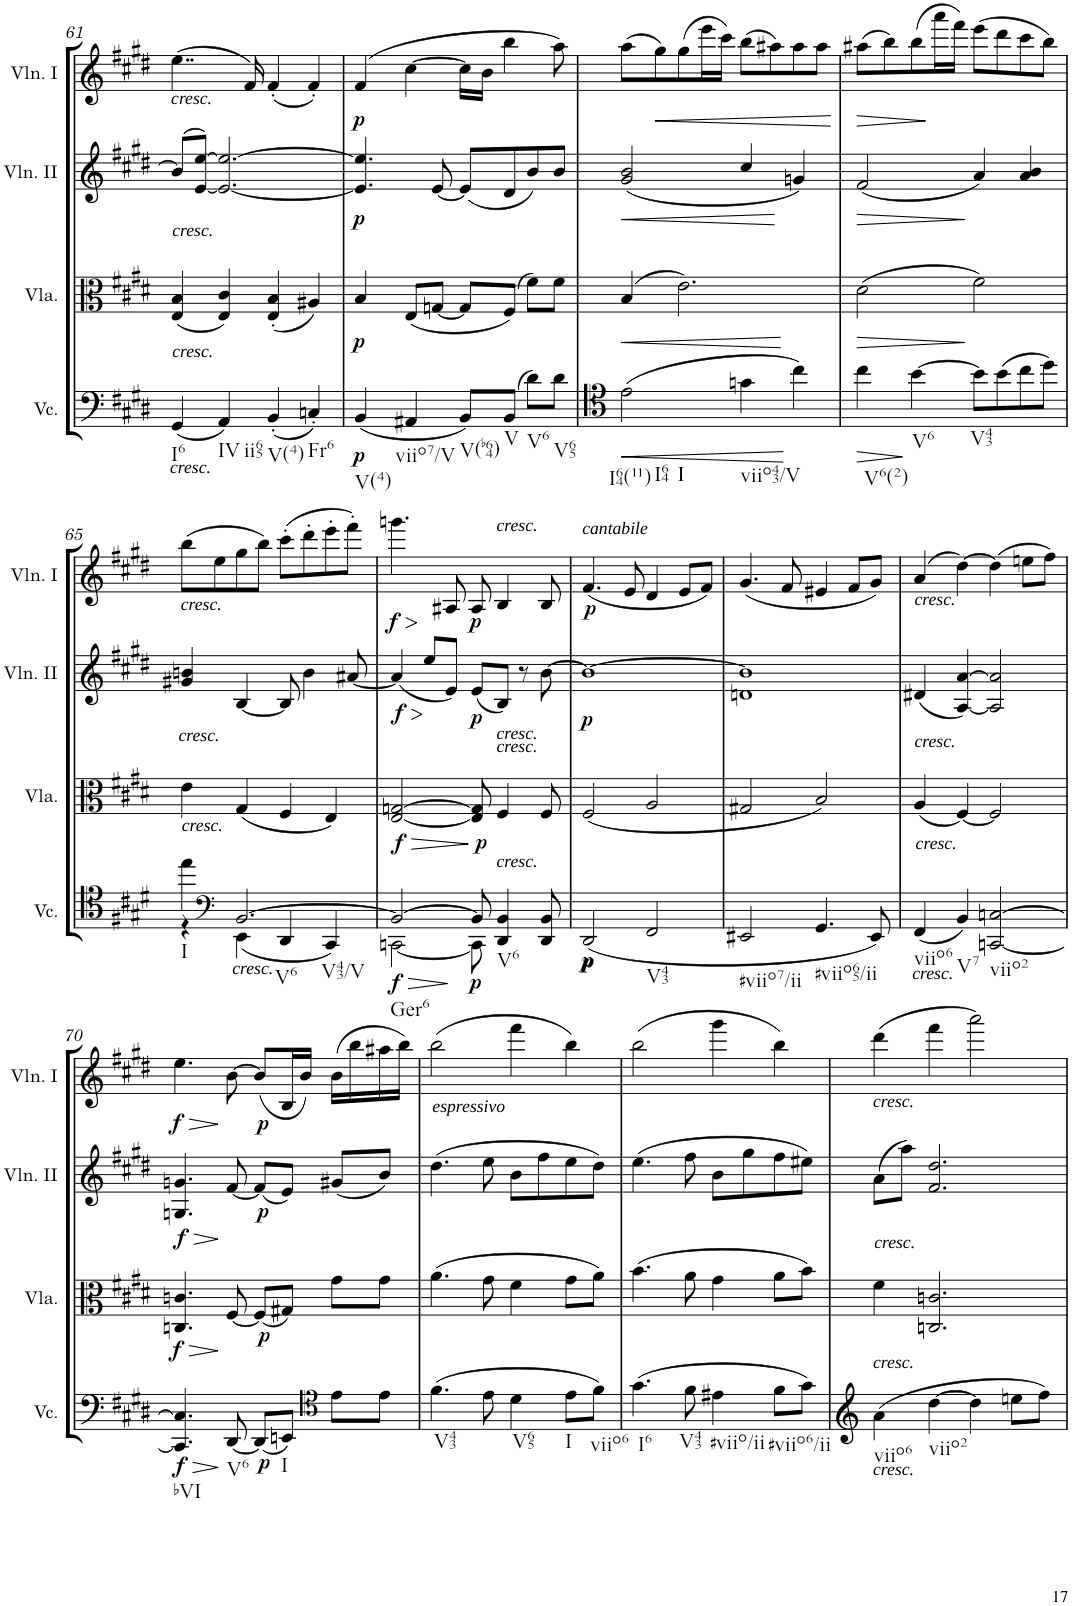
**kern	**dynam	**kern	**dynam	**kern	**dynam	**kern	**dynam
*part4	*part4	*part3	*part3	*part2	*part2	*part1	*part1
*staff4	*staff4	*staff3	*staff3	*staff2	*staff2	*staff1	*staff1
*I"Violoncello	*	*I"Viola	*	*I"Violin II	*	*I"Violin I	*
*I'Vc.	*	*I'Vla.	*	*I'Vln. II	*	*I'Vln. I	*
!!LO:PB:g=z
*clefF4	*	*clefC3	*	*clefG2	*	*clefG2	*
*k[f#c#g#d#]	*	*k[f#c#g#d#]	*	*k[f#c#g#d#]	*	*k[f#c#g#d#]	*
*E:	*	*E:	*	*E:	*	*E:	*
*M2/2	*	*M2/2	*	*M2/2	*	*M2/2	*
*met(c|)	*	*met(c|)	*	*met(c|)	*	*met(c|)	*
=61	=61	=61	=61	=61	=61	=61	=61
!	!	!	!	!	!	!LO:TX:b:i:t=cresc.	!
!	!	!LO:TX:a:i:t=cresc.	!	!	!	!	!
!LO:TX:a:i:t=cresc.	!	!	!	!	!	!	!
!LO:TX:b:i:t=cresc.	!	!	!	!	!	!	!
!LO:TX:b:t=I6	!	!	!	!	!	!	!
(4GG#/	.	(4E/ 4B/	.	(>8b/L]	.	(4..ee\	.
.	.	.	.	[8e/ [8ee/J)	.	.	.
!LO:TX:b:t=IV	!	!	!	!	!	!	!
!LO:TX:b:t=ii65	!	!	!	!	!	!	!
4AA/)	.	4E/ 4c#/)	.	2.e/_ 2.ee/_	.	.	.
.	.	.	.	.	.	16f#/)	.
!LO:TX:b:t=V(4)	!	!	!	!	!	!	!
(4BB'/	.	(4E/' 4B/'	.	.	.	(4f#'/	.
!LO:TX:b:t=Fr6	!	!	!	!	!	!	!
4Cn'/)	.	4A#X/)	.	.	.	4f#'/)	.
=62	=62	=62	=62	=62	=62	=62	=62
!LO:TX:b:t=V(4)	!	!	!	!	!	!	!
!	!LO:DY:b	!	!LO:DY:b	!	!LO:DY:b	!	!LO:DY:b
(4BB/	p	4B/	p	4.e/] 4.ee/]	p	(4f#/	p
!LO:TX:b:t=viio7/V	!	!	!	!	!	!	!
4AA#X/	.	(8E/L	.	.	.	[4cc#\	.
.	.	[8Gn/J	.	[8e/	.	.	.
!LO:TX:b:t=V(b64)	!	!	!	!	!	!	!
8BB/L)	.	8G/L]	.	(8e/L]	.	16cc#\LL]	.
.	.	.	.	.	.	16b\JJ	.
!LO:TX:b:t=V	!	!	!	!	!	!	!
(8BB/J	.	(8F#/J)	.	8d#/	.	4bb\	.
!LO:TX:b:t=V6	!	!	!	!	!	!	!
8d#\L)	.	8f#\L)	.	8b/)	.	.	.
!LO:TX:b:t=V65	!	!	!	!	!	!	!
8d#\J	.	8f#\J	.	8b/J	.	8aa\)	.
=63	=63	=63	=63	=63	=63	=63	=63
!LO:TX:b:t=I64(11)	!	!	!	!	!	!	!
!LO:TX:b:t=I64	!	!	!	!	!	!	!
!LO:TX:b:t=I	!	!	!	!	!	!	!
!	!LO:HP:b	!	!LO:HP:b	!	!LO:HP:b	!	!
(2e\	<	(4B/	<	(<2g#/ 2b/	<	(8aa\L	.
!	!	!	!	!	!	!	!LO:HP:b
.	.	.	.	.	.	8gg#\)	<
.	.	2.e\)	.	.	.	(8gg#\	.
.	.	.	.	.	.	16eee\L	.
.	.	.	.	.	.	16ccc#\JJ)	.
!LO:TX:b:t=viio43/V	!	!	!	!	!	!	!
4gn\	.	.	.	4cc#/	.	(8bb\L	.
.	.	.	.	.	.	8aa#X\)	.
4cc#\)	.	.	.	4gn/)	.	8aa#\	.
.	.	.	.	.	.	8aa#\J	.
.	.	.	[	.	[	.	[
=64	=64	=64	=64	=64	=64	=64	=64
!LO:TX:b:t=V6(2)	!	!	!	!	!	!	!
!	!LO:HP:b	!	!LO:HP:b	!	!LO:HP:b	!	!LO:HP:b
4cc#\	>	(2d#\	>	(2f#/	>	(8aa#X\L	>
.	.	.	.	.	.	8bb\)	.
!LO:TX:b:t=V6	!	!	!	!	!	!	!
[4b\	[	.	.	.	.	(8bb\	.
.	.	.	.	.	.	16aaa\L	]
.	.	.	.	.	.	16fff#\JJ)	.
!LO:TX:b:t=V43	!	!	!	!	!	!	!
8b\L]	.	2f#\)	]	4a/)	]	(8eee\L	.
(8b\	.	.	.	.	.	8ddd#\	.
8cc#\	.	.	.	4a/ 4b/	.	8ccc#\	.
8dd#\J)	.	.	.	.	.	8bb\J)	.
!!LO:LB:g=z
=65	=65	=65	=65	=65	=65	=65	=65
*^	*	*	*	*	*	*	*
!	!	!	!	!	!	!	!LO:TX:b:i:t=cresc.	!
!	!	!	!LO:TX:a:i:t=cresc.	!	!	!	!	!
!	!	!	!LO:TX:b:i:t=cresc.	!	!	!	!	!
!LO:TX:b:t=I	!	!	!	!	!	!	!	!
4ee\	4r	.	4e\	.	4g#X/ 4bn/	.	(8bb\L	.
*clefF4	*	*	*	*	*	*	*	*
.	.	.	.	.	.	.	8ee\	.
!LO:TX:b:i:t=cresc.	!	!	!	!	!	!	!	!
!LO:TX:b:t=V6	!	!	!	!	!	!	!	!
!LO:TX:b:t=V43/V	!	!	!	!	!	!	!	!
[2.BB/	(<4EE\	.	(4G#/	.	[4B/	.	8gg#\	.
.	.	.	.	.	.	.	8bb\J)	.
.	4DD#/	.	4F#/	.	8B/]	.	(8ccc#'\L	.
.	.	.	.	.	4b\	.	8ddd#'\	.
.	4CC#/)	.	4E/)	.	.	.	8eee'\	.
.	.	.	.	.	[8a#X/	.	8fff#'\J)	.
=66	=66	=66	=66	=66	=66	=66	=66	=66
!LO:TX:b:t=Ger6	!	!	!	!	!	!	!	!
!	!	!LO:HP:b	!	!LO:HP:b	!	!LO:HP:b	!	!LO:HP:b
!	!	!LO:DY:n=1:b	!	!LO:DY:n=1:b	!	!LO:DY:n=1:b	!	!LO:DY:n=1:b
2BB/_	[2CCn\	> f	[2E/ [2Gn/	> f	(4a#/]	> f	4.gggn\	> f
.	.	.	.	.	8ee/L	.	.	.
.	.	.	.	.	8e/J)	]	8A#X/	]
!	!	!LO:DY:n=2:b	!	!LO:DY:n=2:b	!	!LO:DY:n=2:b	!	!LO:DY:n=2:b
8BB/]	8CC\]	] p	8E/] 8G/]	] p	(8e/L	p	8A#/	p
!	!	!	!	!	!	!	!LO:TX:a:i:t=cresc.	!
!	!	!	!LO:TX:a:i:t=cresc.	!	!	!	!	!
!	!	!	!LO:TX:a:i:t=cresc.	!	!	!	!	!
!LO:TX:a:i:t=cresc.	!	!	!	!	!	!	!	!
!LO:TX:b:t=V6	!	!	!	!	!	!	!	!
4DD#/ 4BB/	4.ryy	.	4F#/	.	8B/J)	.	4B/	.
.	.	.	.	.	8r	.	.	.
8DD#/ 8BB/	.	.	8F#/	.	[8b\	.	8B/	.
*v	*v	*	*	*	*	*	*	*
=67	=67	=67	=67	=67	=67	=67	=67
!	!	!	!	!	!	!LO:TX:a:i:t=cantabile	!
!	!LO:DY:b	!	!	!	!	!	!
!	!LO:DY:n=1:b	!	!	!	!LO:DY:b	!	!LO:DY:b
(2DD#/	p p	(2F#/	.	1b_	p	(4.f#/	p
.	.	.	.	.	.	8e/	.
!LO:TX:b:t=V43	!	!	!	!	!	!	!
2FF#/	.	2A/	.	.	.	4d#/	.
.	.	.	.	.	.	8e/L	.
.	.	.	.	.	.	8f#/J)	.
=68	=68	=68	=68	=68	=68	=68	=68
*	*	*	*	*^	*	*	*
!LO:TX:b:t=#viio7/ii	!	!	!	!	!	!	!	!
2EE#X/	.	2G#X/	.	1b]	1dn	.	(4.g#/	.
.	.	.	.	.	.	.	8f#/	.
!LO:TX:b:t=#viio65/ii	!	!	!	!	!	!	!	!
4.GG#/	.	2B/)	.	.	.	.	4e#X/	.
.	.	.	.	.	.	.	8f#/L	.
8EE#/)	.	.	.	.	.	.	8g#/J)	.
*	*	*	*	*v	*v	*	*	*
=69	=69	=69	=69	=69	=69	=69	=69
!	!	!	!	!	!	!LO:TX:b:i:t=cresc.	!
!	!	!LO:TX:a:i:t=cresc.	!	!	!	!	!
!LO:TX:b:i:t=cresc.	!	!	!	!	!	!	!
!LO:TX:a:i:t=cresc.	!	!	!	!	!	!	!
!LO:TX:b:t=viio6	!	!	!	!	!	!	!
(4FF#/	.	(4A/	.	(4d#X/	.	(4a/	.
!LO:TX:b:t=V7	!	!	!	!	!	!	!
4BB/)	.	[4F#/)	.	[4A/ [4a/)	.	[4dd#\)	.
!LO:TX:b:t=viio2	!	!	!	!	!	!	!
[2CCn/ [2Cn/	.	2F#/]	.	2A/] 2a/]	.	(4dd#\]	.
.	.	.	.	.	.	8een\L	.
.	.	.	.	.	.	8ff#\J)	.
!!LO:LB:g=z
=70	=70	=70	=70	=70	=70	=70	=70
!LO:TX:b:t=bVI	!	!	!	!	!	!	!
!	!LO:DY:b	!	!LO:HP:b	!	!LO:HP:b	!	!LO:HP:b
!	!	!	!LO:DY:n=1:b	!	!LO:DY:n=1:b	!	!LO:DY:n=1:b
4.CC/] 4.C/]	f	4.Cn/ 4.cn/	> f	4.Gn/ 4.gn/	> f	4.ee\	> f
!LO:TX:b:t=V6	!	!	!	!	!	!	!
[8DD#/	]	[8F#/	]	[8f#/	]	[8b\	]
!	!LO:DY:b	!	!LO:DY:n=2:b	!	!LO:DY:n=2:b	!	!LO:DY:n=2:b
(8DD#/L]	p	(8F#/L]	p	(8f#/L]	p	(8b/L]	p
!LO:TX:b:t=I	!	!	!	!	!	!	!
8EEn/J)	.	8G#X/J)	.	8e/J)	.	16B/L	.
.	.	.	.	.	.	16b/JJ)	.
*clefC4	*	*	*	*	*	*	*
8e\L	.	8g#\L	.	(8g#X/L	.	(16b\LL	.
.	.	.	.	.	.	16bb\	.
8e\J	.	8g#\J	.	8b/J)	.	16aa#X\	.
.	.	.	.	.	.	16bb\JJ)	.
=71	=71	=71	=71	=71	=71	=71	=71
!	!	!	!	!	!	!LO:TX:b:i:t=espressivo	!
!LO:TX:b:t=V43	!	!	!	!	!	!	!
(4.f#\	.	(4.a\	.	(4.dd#\	.	(2bb\	.
8e\	.	8g#\	.	8ee\	.	.	.
!LO:TX:b:t=V65	!	!	!	!	!	!	!
4d#\	.	4f#\	.	8b\L	.	4fff#\	.
.	.	.	.	8ff#\	.	.	.
!LO:TX:b:t=I	!	!	!	!	!	!	!
8e\L	.	8g#\L	.	8ee\	.	4bb\)	.
!LO:TX:b:t=viio6	!	!	!	!	!	!	!
8f#\J)	.	8a\J)	.	8dd#\J)	.	.	.
=72	=72	=72	=72	=72	=72	=72	=72
!LO:TX:b:t=I6	!	!	!	!	!	!	!
(4.g#\	.	(4.b\	.	(4.ee\	.	(2bb\	.
!LO:TX:b:t=V43	!	!	!	!	!	!	!
8f#\	.	8a\	.	8ff#\	.	.	.
!LO:TX:b:t=#viio/ii	!	!	!	!	!	!	!
4e#X\	.	4g#\	.	8b\L	.	4ggg#\	.
.	.	.	.	8gg#\	.	.	.
!LO:TX:b:t=#viio6/ii	!	!	!	!	!	!	!
8f#\L	.	8a\L	.	8ff#\	.	4bb\)	.
8g#\J)	.	8b\J)	.	8ee#X\J)	.	.	.
=73	=73	=73	=73	=73	=73	=73	=73
!	!	!	!	!	!	!LO:TX:b:i:t=cresc.	!
!	!	!LO:TX:a:i:t=cresc.	!	!	!	!	!
!LO:TX:b:i:t=cresc.	!	!	!	!	!	!	!
!LO:TX:a:i:t=cresc.	!	!	!	!	!	!	!
!LO:TX:b:t=viio6	!	!	!	!	!	!	!
(4a\	.	4f#\	.	(8a\L	.	(4ddd#\	.
.	.	.	.	8aa\J)	.	.	.
!LO:TX:b:t=viio2	!	!	!	!	!	!	!
[4dd#\	.	2.Cn/ 2.cn/	.	2.f#/ 2.dd#/	.	4fff#\	.
4dd#\]	.	.	.	.	.	2aaa\)	.
8een\L	.	.	.	.	.	.	.
8ff#\J)	.	.	.	.	.	.	.
=	=	=	=	=	=	=	=
*-	*-	*-	*-	*-	*-	*-	*-
